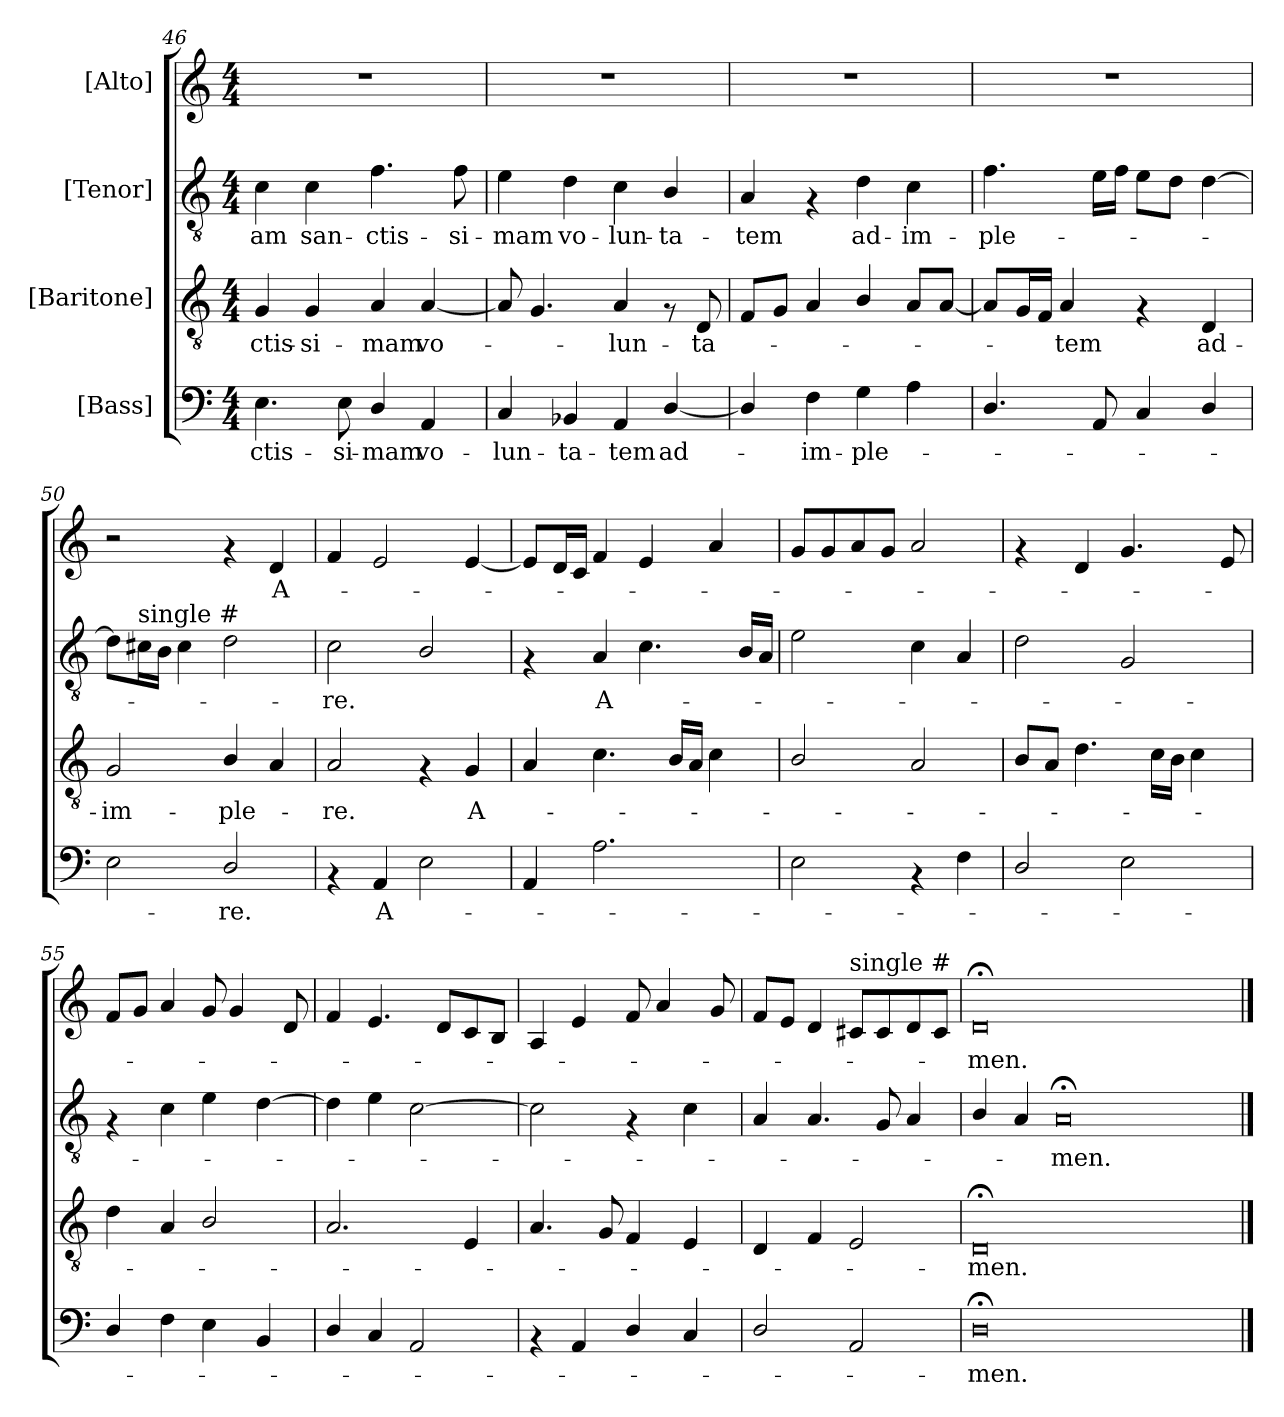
**kern	**text	**kern	**text	**kern	**text	**kern	**text
*part4	*part4	*part3	*part3	*part2	*part2	*part1	*part1
*staff4	*staff4	*staff3	*staff3	*staff2	*staff2	*staff1	*staff1
*I"[Bass]	*	*I"[Baritone]	*	*I"[Tenor]	*	*I"[Alto]	*
*clefF4	*	*clefGv2	*	*clefGv2	*	*clefG2	*
*k[]	*	*k[]	*	*k[]	*	*k[]	*
*C:	*	*C:	*	*C:	*	*C:	*
*M4/4	*	*M4/4	*	*M4/4	*	*M4/4	*
=46	=46	=46	=46	=46	=46	=46	=46
!	!LO:LY:b	!	!LO:LY:b	!	!LO:LY:b	!	!
4.E\	-ctis-	4G/	-ctis-	4c\	-am	1r	.
!	!	!	!LO:LY:b	!	!LO:LY:b	!	!
.	.	4G/	-si-	4c\	san-	.	.
!	!LO:LY:b	!	!	!	!	!	!
8E\	-si-	.	.	.	.	.	.
!	!LO:LY:b	!	!LO:LY:b	!	!LO:LY:b	!	!
4D/	-mam	4A/	-mam	4.f\	-ctis-	.	.
!	!LO:LY:b	!	!LO:LY:b	!	!	!	!
4AA/	vo-	[<4A/	vo-	.	.	.	.
!	!	!	!	!	!LO:LY:b	!	!
.	.	.	.	8f\	-si-	.	.
=47	=47	=47	=47	=47	=47	=47	=47
!	!LO:LY:b	!	!	!	!LO:LY:b	!	!
4C/	-lun-	8A/]	.	4e\	-mam	1r	.
.	.	4.G/	.	.	.	.	.
!	!LO:LY:b	!	!	!	!LO:LY:b	!	!
4BB-X/	-ta-	.	.	4d\	vo-	.	.
!	!LO:LY:b	!	!LO:LY:b	!	!LO:LY:b	!	!
4AA/	-tem	4A/	-lun-	4c\	-lun-	.	.
!	!LO:LY:b	!	!	!	!LO:LY:b	!	!
[<4D/	ad-	8rF	.	4B/	-ta-	.	.
!	!	!	!LO:LY:b	!	!	!	!
.	.	8D/	-ta-	.	.	.	.
=48	=48	=48	=48	=48	=48	=48	=48
!	!	!	!	!	!LO:LY:b	!	!
4D/]	.	8F/L	.	4A/	-tem	1r	.
.	.	8G/J	.	.	.	.	.
!	!LO:LY:b	!	!	!	!	!	!
4F\	-im-	4A/	.	4rF	.	.	.
!	!LO:LY:b	!	!	!	!LO:LY:b	!	!
4G\	-ple-	4B/	.	4d\	ad-	.	.
!	!	!	!	!	!LO:LY:b	!	!
4A\	.	8A/L	.	4c\	-im-	.	.
.	.	[<8A/J	.	.	.	.	.
=49	=49	=49	=49	=49	=49	=49	=49
!	!	!	!	!	!LO:LY:b	!	!
4.D/	.	8A/L]	.	4.f\	-ple-	1r	.
.	.	16G/L	.	.	.	.	.
.	.	16F/JJ	.	.	.	.	.
!	!	!	!LO:LY:b	!	!	!	!
.	.	4A/	-tem	.	.	.	.
8AA/	.	.	.	16e\LL	.	.	.
.	.	.	.	16f\JJ	.	.	.
4C/	.	4rF	.	8e\L	.	.	.
.	.	.	.	8d\J	.	.	.
!	!	!	!LO:LY:b	!	!	!	!
4D/	.	4D/	ad-	[>4d\	.	.	.
!!LO:PB:g=z
=50	=50	=50	=50	=50	=50	=50	=50
!	!	!	!LO:LY:b	!	!	!	!
2E\	.	2G/	-im-	8d\L]	.	2r	.
!	!	!	!	!LO:TX:a:t=single #	!	!	!
.	.	.	.	16c#\L	.	.	.
.	.	.	.	16B\JJ	.	.	.
.	.	.	.	4c#\	.	.	.
!	!LO:LY:b	!	!LO:LY:b	!	!	!	!
2D/	-re.	4B/	-ple-	2d\	.	4rf	.
!	!	!	!	!	!	!	!LO:LY:b
.	.	4A/	.	.	.	4d/	A-
=51	=51	=51	=51	=51	=51	=51	=51
!	!	!	!LO:LY:b	!	!LO:LY:b	!	!
4rAA	.	2A/	-re.	2c\	-re.	4f/	.
!	!LO:LY:b	!	!	!	!	!	!
4AA/	A-	.	.	.	.	2e/	.
2E\	.	4rF	.	2B/	.	.	.
!	!	!	!LO:LY:b	!	!	!	!
.	.	4G/	A-	.	.	[<4e/	.
=52	=52	=52	=52	=52	=52	=52	=52
4AA/	.	4A/	.	4rF	.	8e/L]	.
.	.	.	.	.	.	16d/L	.
.	.	.	.	.	.	16c/JJ	.
!	!	!	!	!	!LO:LY:b	!	!
2.A\	.	4.c\	.	4A/	A-	4f/	.
.	.	.	.	4.c\	.	4e/	.
.	.	16B/LL	.	.	.	.	.
.	.	16A/JJ	.	.	.	.	.
.	.	4c\	.	.	.	4a/	.
.	.	.	.	16B/LL	.	.	.
.	.	.	.	16A/JJ	.	.	.
=53	=53	=53	=53	=53	=53	=53	=53
2E\	.	2B/	.	2e\	.	8g/L	.
.	.	.	.	.	.	8g/	.
.	.	.	.	.	.	8a/	.
.	.	.	.	.	.	8g/J	.
4rAA	.	2A/	.	4c\	.	2a/	.
4F\	.	.	.	4A/	.	.	.
=54	=54	=54	=54	=54	=54	=54	=54
2D/	.	8B/L	.	2d\	.	4rf	.
.	.	8A/J	.	.	.	.	.
.	.	4.d\	.	.	.	4d/	.
2E\	.	.	.	2G/	.	4.g/	.
.	.	16c\LL	.	.	.	.	.
.	.	16B\JJ	.	.	.	.	.
.	.	4c\	.	.	.	.	.
.	.	.	.	.	.	8e/	.
!!LO:LB:g=z
=55	=55	=55	=55	=55	=55	=55	=55
4D/	.	4d\	.	4rF	.	8f/L	.
.	.	.	.	.	.	8g/J	.
4F\	.	4A/	.	4c\	.	4a/	.
4E\	.	2B/	.	4e\	.	8g/	.
.	.	.	.	.	.	4g/	.
4BB/	.	.	.	[>4d\	.	.	.
.	.	.	.	.	.	8d/	.
=56	=56	=56	=56	=56	=56	=56	=56
4D/	.	2.A/	.	4d\]	.	4f/	.
4C/	.	.	.	4e\	.	4.e/	.
2AA/	.	.	.	[>2c\	.	.	.
.	.	.	.	.	.	8d/L	.
.	.	4E/	.	.	.	8c/	.
.	.	.	.	.	.	8B/J	.
=57	=57	=57	=57	=57	=57	=57	=57
4rAA	.	4.A/	.	2c\]	.	4A/	.
4AA/	.	.	.	.	.	4e/	.
.	.	8G/	.	.	.	.	.
4D/	.	4F/	.	4rF	.	8f/	.
.	.	.	.	.	.	4a/	.
4C/	.	4E/	.	4c\	.	.	.
.	.	.	.	.	.	8g/	.
=58	=58	=58	=58	=58	=58	=58	=58
2D/	.	4D/	.	4A/	.	8f/L	.
.	.	.	.	.	.	8e/J	.
.	.	4F/	.	4.A/	.	4d/	.
!	!	!	!	!	!	!LO:TX:a:t=single #	!
2AA/	.	2E/	.	.	.	8c#/L	.
.	.	.	.	8G/	.	8c#/	.
.	.	.	.	4A/	.	8d/	.
.	.	.	.	.	.	8c#/J	.
=59	=59	=59	=59	=59	=59	=59	=59
!	!LO:LY:b	!	!LO:LY:b	!	!	!	!LO:LY:b
0D;	-men.	0D;	-men.	4B/	.	0d;	-men.
.	.	.	.	4A/	.	.	.
!	!	!	!	!	!LO:LY:b	!	!
.	.	.	.	0A;	-men.	.	.
2ryy	.	2ryy	.	.	.	2ryy	.
==	==	==	==	==	==	==	==
*-	*-	*-	*-	*-	*-	*-	*-
